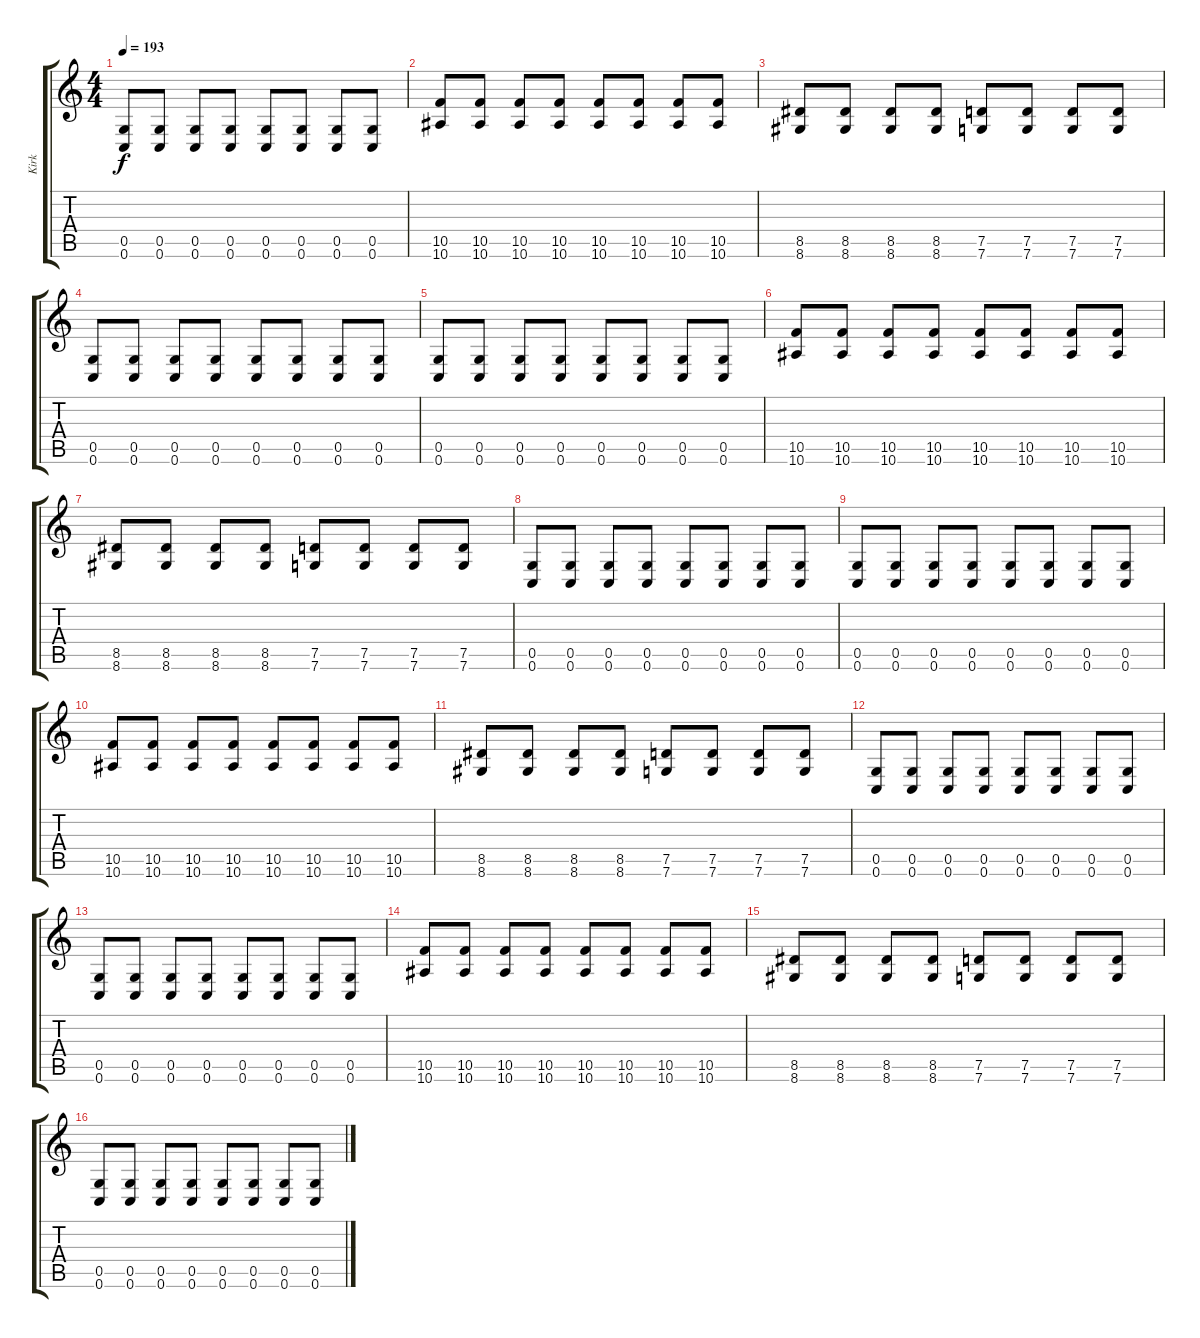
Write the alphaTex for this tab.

\track ("Kirk" "Kirk") {instrument distortionguitar}
\staff {score tabs}
\tuning (D4 A3 F3 C3 G2 C2) {hide}
\ts (4 4)
\tempo 193
\clef g2
\ks c
(0.5 0.6).8{dy f} (0.5 0.6).8 (0.5 0.6).8 (0.5 0.6).8 (0.5 0.6).8 (0.5 0.6).8 (0.5 0.6).8 (0.5 0.6).8 |
(10.5 10.6).8 (10.5 10.6).8 (10.5 10.6).8 (10.5 10.6).8 (10.5 10.6).8 (10.5 10.6).8 (10.5 10.6).8 (10.5 10.6).8 |
(8.5 8.6).8 (8.5 8.6).8 (8.5 8.6).8 (8.5 8.6).8 (7.5 7.6).8 (7.5 7.6).8 (7.5 7.6).8 (7.5 7.6).8 |
(0.5 0.6).8 (0.5 0.6).8 (0.5 0.6).8 (0.5 0.6).8 (0.5 0.6).8 (0.5 0.6).8 (0.5 0.6).8 (0.5 0.6).8 |
(0.5 0.6).8 (0.5 0.6).8 (0.5 0.6).8 (0.5 0.6).8 (0.5 0.6).8 (0.5 0.6).8 (0.5 0.6).8 (0.5 0.6).8 |
(10.5 10.6).8 (10.5 10.6).8 (10.5 10.6).8 (10.5 10.6).8 (10.5 10.6).8 (10.5 10.6).8 (10.5 10.6).8 (10.5 10.6).8 |
(8.5 8.6).8 (8.5 8.6).8 (8.5 8.6).8 (8.5 8.6).8 (7.5 7.6).8 (7.5 7.6).8 (7.5 7.6).8 (7.5 7.6).8 |
(0.5 0.6).8 (0.5 0.6).8 (0.5 0.6).8 (0.5 0.6).8 (0.5 0.6).8 (0.5 0.6).8 (0.5 0.6).8 (0.5 0.6).8 |
(0.5 0.6).8 (0.5 0.6).8 (0.5 0.6).8 (0.5 0.6).8 (0.5 0.6).8 (0.5 0.6).8 (0.5 0.6).8 (0.5 0.6).8 |
(10.5 10.6).8 (10.5 10.6).8 (10.5 10.6).8 (10.5 10.6).8 (10.5 10.6).8 (10.5 10.6).8 (10.5 10.6).8 (10.5 10.6).8 |
(8.5 8.6).8 (8.5 8.6).8 (8.5 8.6).8 (8.5 8.6).8 (7.5 7.6).8 (7.5 7.6).8 (7.5 7.6).8 (7.5 7.6).8 |
(0.5 0.6).8 (0.5 0.6).8 (0.5 0.6).8 (0.5 0.6).8 (0.5 0.6).8 (0.5 0.6).8 (0.5 0.6).8 (0.5 0.6).8 |
(0.5 0.6).8 (0.5 0.6).8 (0.5 0.6).8 (0.5 0.6).8 (0.5 0.6).8 (0.5 0.6).8 (0.5 0.6).8 (0.5 0.6).8 |
(10.5 10.6).8 (10.5 10.6).8 (10.5 10.6).8 (10.5 10.6).8 (10.5 10.6).8 (10.5 10.6).8 (10.5 10.6).8 (10.5 10.6).8 |
(8.5 8.6).8 (8.5 8.6).8 (8.5 8.6).8 (8.5 8.6).8 (7.5 7.6).8 (7.5 7.6).8 (7.5 7.6).8 (7.5 7.6).8 |
(0.5 0.6).8 (0.5 0.6).8 (0.5 0.6).8 (0.5 0.6).8 (0.5 0.6).8 (0.5 0.6).8 (0.5 0.6).8 (0.5 0.6).8
